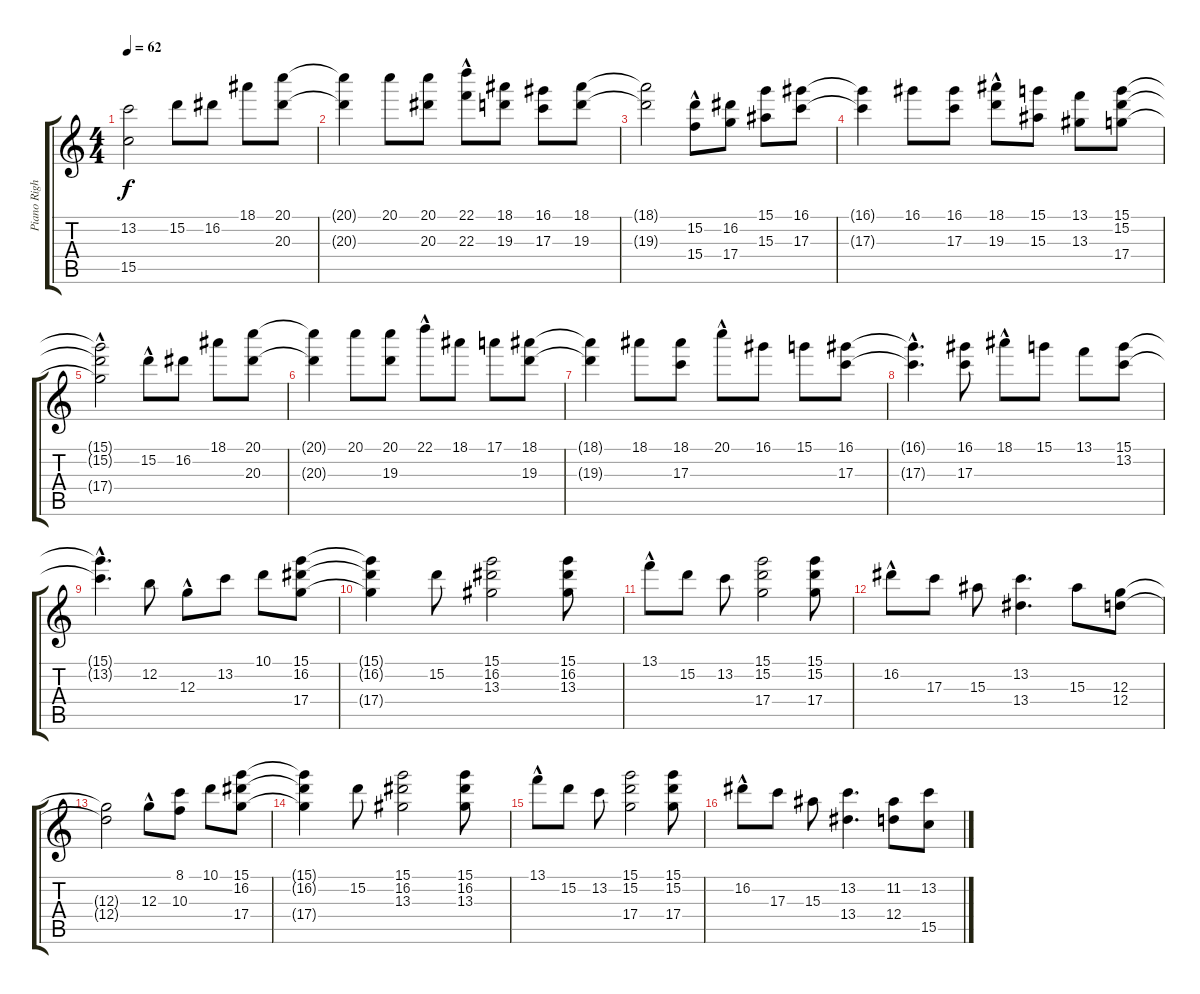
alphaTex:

\track ("Piano Right Hand" "Piano Righ") {instrument electricguitarjazz}
\staff {score tabs}
\tuning (E4 B3 G3 D3 A2 E2) {hide}
\ts (4 4)
\tempo 62
\clef g2
\ks c
(13.2{t} 15.5{t}).2{dy f} 15.2.8 16.2.8 18.1.8 (20.1 20.3).8 |
(20.1{t} 20.3{t}).4 20.1.8 (20.1 20.3).8 (22.1{hac} 22.3{hac}).8 (18.1 19.3).8 (16.1 17.3).8 (18.1 19.3).8 |
(18.1{t} 19.3{t}).2 (15.2{hac} 15.4{hac}).8 (16.2 17.4).8 (15.1 15.3).8 (16.1 17.3).8 |
(16.1{t} 17.3{t}).4 16.1.8 (16.1 17.3).8 (18.1{hac} 19.3{hac}).8 (15.1 15.3).8 (13.1 13.3).8 (15.1 15.2 17.4).8 |
(15.1{hac t} 15.2{t} 17.4{t}).2 15.2{hac}.8 16.2.8 18.1.8 (20.1 20.3).8 |
(20.1{t} 20.3{t}).4 20.1.8 (20.1 19.3).8 22.1{hac}.8 18.1.8 17.1.8 (18.1 19.3).8 |
(18.1{t} 19.3{t}).4 18.1.8 (18.1 17.3).8 20.1{hac}.8 16.1.8 15.1.8 (16.1 17.3).8 |
(16.1{hac t} 17.3{hac t}).4{d} (16.1 17.3).8 18.1{hac}.8 15.1.8 13.1.8 (15.1 13.2).8 |
(15.1{hac t} 13.2{hac t}).4{d} 12.2.8 12.3{hac}.8 13.2.8 10.1.8 (15.1 16.2 17.4).8 |
(15.1{t} 16.2{t} 17.4{t}).4 15.2.8 (15.1 16.2 13.3).2 (15.1 16.2 13.3).8 |
13.1{hac}.8 15.2.8 13.2.8 (15.1 15.2 17.4).2 (15.1 15.2 17.4).8 |
16.2{hac}.8 17.3.8 15.3.8 (13.2 13.4).4{d} 15.3.8 (12.3 12.4).8 |
(12.3{t} 12.4{t}).2 12.3{hac}.8 (8.1 10.3).8 10.1.8 (15.1 16.2 17.4).8 |
(15.1{t} 16.2{t} 17.4{t}).4 15.2.8 (15.1 16.2 13.3).2 (15.1 16.2 13.3).8 |
13.1{hac}.8 15.2.8 13.2.8 (15.1 15.2 17.4).2 (15.1 15.2 17.4).8 |
16.2{hac}.8 17.3.8 15.3.8 (13.2 13.4).4{d} (11.2 12.4).8 (13.2 15.5).8
